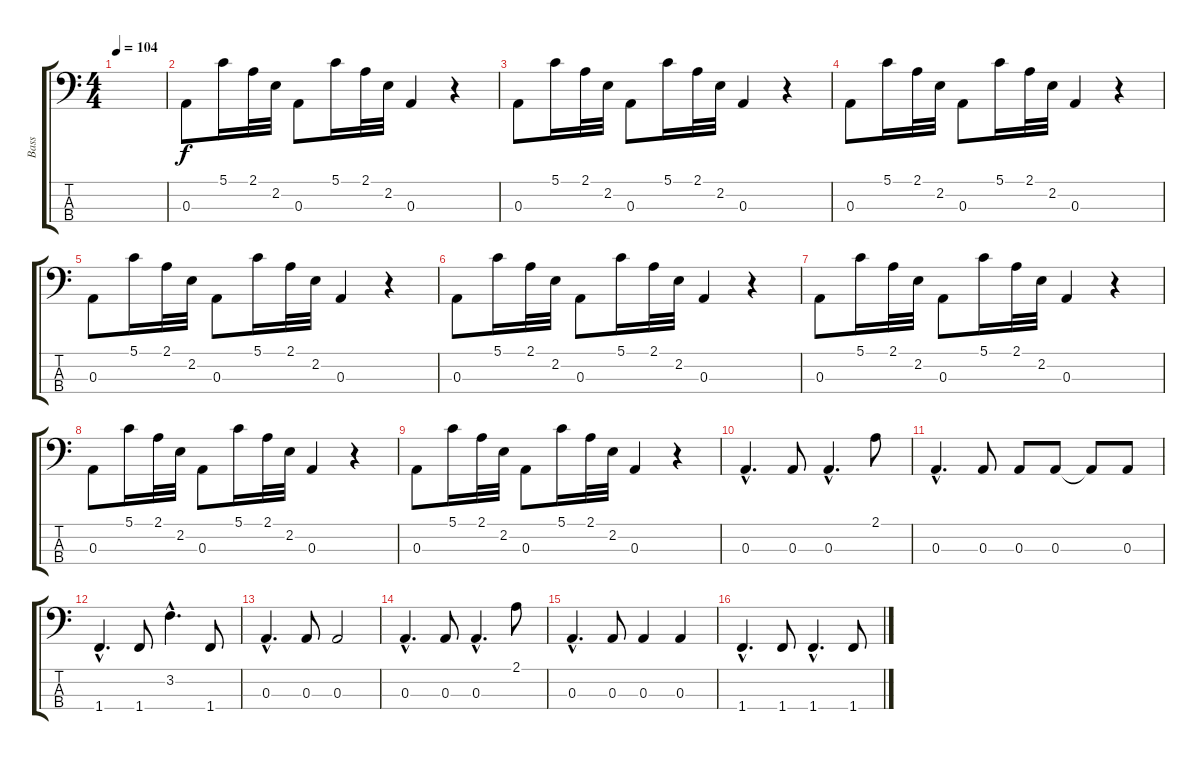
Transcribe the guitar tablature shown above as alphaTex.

\track ("Bass" "Bass") {instrument electricbassfinger}
\staff {score tabs}
\tuning (G2 D2 A1 E1) {hide}
\ts (4 4)
\tempo 104
\clef f4
\ks c
|
0.3.8 5.1.16 2.1.32 2.2.32 0.3.8 5.1.16 2.1.32 2.2.32 0.3.4 r.4 |
0.3.8 5.1.16 2.1.32 2.2.32 0.3.8 5.1.16 2.1.32 2.2.32 0.3.4 r.4 |
0.3.8 5.1.16 2.1.32 2.2.32 0.3.8 5.1.16 2.1.32 2.2.32 0.3.4 r.4 |
0.3.8 5.1.16 2.1.32 2.2.32 0.3.8 5.1.16 2.1.32 2.2.32 0.3.4 r.4 |
0.3.8 5.1.16 2.1.32 2.2.32 0.3.8 5.1.16 2.1.32 2.2.32 0.3.4 r.4 |
0.3.8 5.1.16 2.1.32 2.2.32 0.3.8 5.1.16 2.1.32 2.2.32 0.3.4 r.4 |
0.3.8 5.1.16 2.1.32 2.2.32 0.3.8 5.1.16 2.1.32 2.2.32 0.3.4 r.4 |
0.3.8 5.1.16 2.1.32 2.2.32 0.3.8 5.1.16 2.1.32 2.2.32 0.3.4 r.4 |
0.3{hac}.4{d} 0.3.8 0.3{hac}.4{d} 2.1.8 |
0.3{hac}.4{d} 0.3.8 0.3.8 0.3.8 0.3{t}.8 0.3.8 |
1.4{hac}.4{d} 1.4.8 3.2{hac}.4{d} 1.4.8 |
0.3{hac}.4{d} 0.3.8 0.3.2 |
0.3{hac}.4{d} 0.3.8 0.3{hac}.4{d} 2.1.8 |
0.3{hac}.4{d} 0.3.8 0.3.4 0.3.4 |
1.4{hac}.4{d} 1.4.8 1.4{hac}.4{d} 1.4.8
